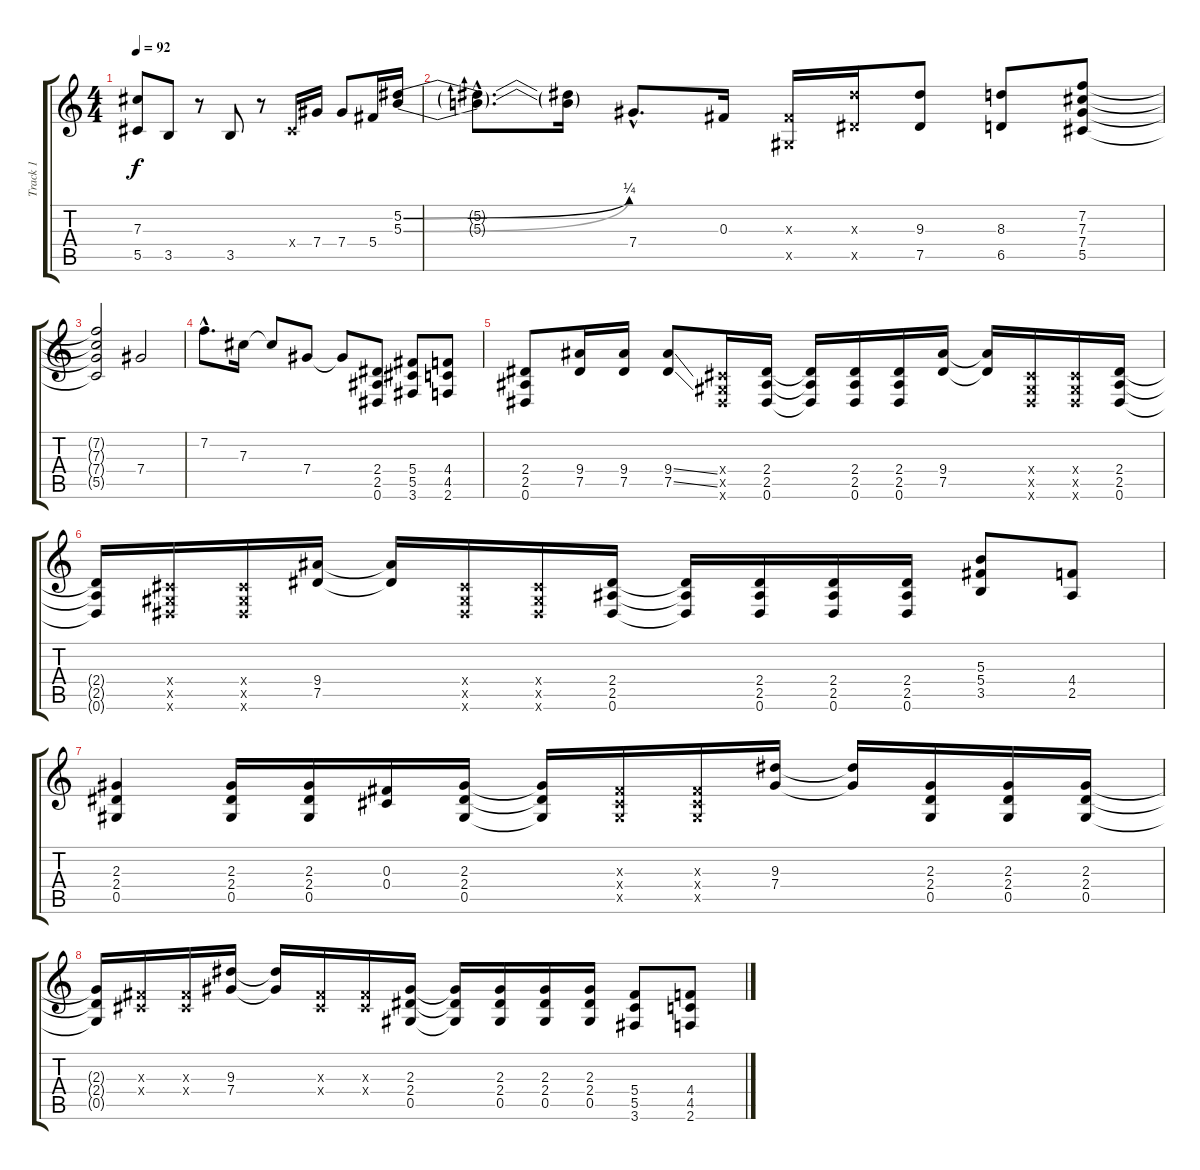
\track ("Track 1" "Track 1") {instrument electricguitarmuted}
\staff {score tabs}
\tuning (Eb4 Bb3 Gb3 Db3 Ab2 Eb2) {hide}
\ts (4 4)
\tempo 92
\clef g2
\ks c
(7.3{t} 5.5{t}).8{dy f} 3.5.8 r.8 3.5.8 r.8 0.4{x}.16 7.4.16 7.4.8 5.4.16 (5.2{be (bend 0 0 60 1)} 5.3{be (bend 0 0 60 1)}).16 |
(5.2{hac t} 5.3{hac t}).8{d} (5.2{t} 5.3{t}).16 7.4{hac}.8{d} 0.3.16 (0.3{x} 0.5{x}).16 (9.3{x} 7.5{x}).16 (9.3 7.5).8 (8.3 6.5).8 (7.2 7.3 7.4 5.5).8 |
(7.2{t} 7.3{t} 7.4{t} 5.5{t}).2 7.4.2 |
7.2{hac}.8{d} 7.3.16 7.3{t}.8 7.4.8 7.4{t}.8 (2.4 2.5 0.6).8 (5.4 5.5 3.6).8 (4.4 4.5 2.6).8 |
(2.4 2.5 0.6).8 (9.4 7.5).16 (9.4 7.5).16 (9.4{ss} 7.5{ss}).8 (0.4{x} 0.5{x} 0.6{x}).16 (2.4 2.5 0.6).16 (2.4{t} 2.5{t} 0.6{t}).16 (2.4 2.5 0.6).16 (2.4 2.5 0.6).16 (9.4 7.5).16 (9.4{t} 7.5{t}).16 (0.4{x} 0.5{x} 0.6{x}).16 (0.4{x} 0.5{x} 0.6{x}).16 (2.4 2.5 0.6).16 |
(2.4{t} 2.5{t} 0.6{t}).16 (0.4{x} 0.5{x} 0.6{x}).16 (0.4{x} 0.5{x} 0.6{x}).16 (9.4 7.5).16 (9.4{t} 7.5{t}).16 (0.4{x} 0.5{x} 0.6{x}).16 (0.4{x} 0.5{x} 0.6{x}).16 (2.4 2.5 0.6).16 (2.4{t} 2.5{t} 0.6{t}).16 (2.4 2.5 0.6).16 (2.4 2.5 0.6).16 (2.4 2.5 0.6).16 (5.3 5.4 3.5).8 (4.4 2.5).8 |
(2.3 2.4 0.5).4 (2.3 2.4 0.5).16 (2.3 2.4 0.5).16 (0.3 0.4).16 (2.3 2.4 0.5).16 (2.3{t} 2.4{t} 0.5{t}).16 (0.3{x} 0.4{x} 0.5{x}).16 (0.3{x} 0.4{x} 0.5{x}).16 (9.3 7.4).16 (9.3{t} 7.4{t}).16 (2.3 2.4 0.5).16 (2.3 2.4 0.5).16 (2.3 2.4 0.5).16 |
(2.3{t} 2.4{t} 0.5{t}).16 (0.3{x} 0.4{x}).16 (0.3{x} 0.4{x}).16 (9.3 7.4).16 (9.3{t} 7.4{t}).16 (0.3{x} 0.4{x}).16 (0.3{x} 0.4{x}).16 (2.3 2.4 0.5).16 (2.3{t} 2.4{t} 0.5{t}).16 (2.3 2.4 0.5).16 (2.3 2.4 0.5).16 (2.3 2.4 0.5).16 (5.4 5.5 3.6).8 (4.4 4.5 2.6).8
